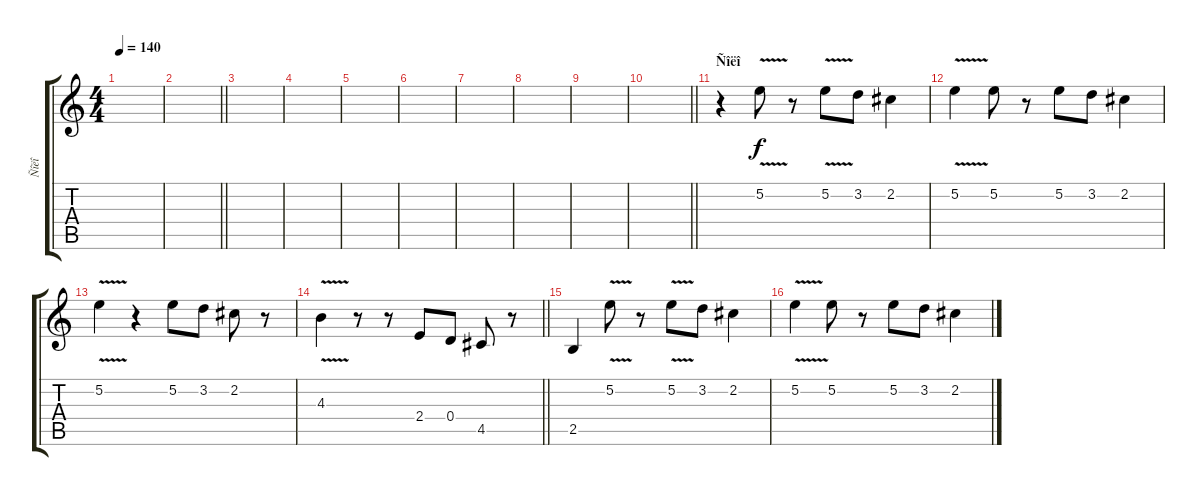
\track ("Ñîëî" "Ñîëî") {instrument distortionguitar}
\staff {score tabs}
\tuning (E4 B3 G3 D3 A2 E2) {hide}
\ts (4 4)
\tempo 140
\clef g2
\ks c
|
\barLineRight lightlight
|
|
|
|
|
|
|
|
\barLineRight lightlight
|
\section ("" "Ñîëî")
r.4 5.2{v}.8 r.8 5.2{v}.8 3.2.8 2.2.4 |
5.2{v}.4 5.2.8 r.8 5.2.8 3.2.8 2.2.4 |
5.2{v}.4 r.4 5.2.8 3.2.8 2.2.8 r.8 |
\barLineRight lightlight
4.3{v}.4 r.8 r.8 2.4.8 0.4.8 4.5.8 r.8 |
2.5.4 5.2{v}.8 r.8 5.2{v}.8 3.2.8 2.2.4 |
5.2{v}.4 5.2.8 r.8 5.2.8 3.2.8 2.2.4
